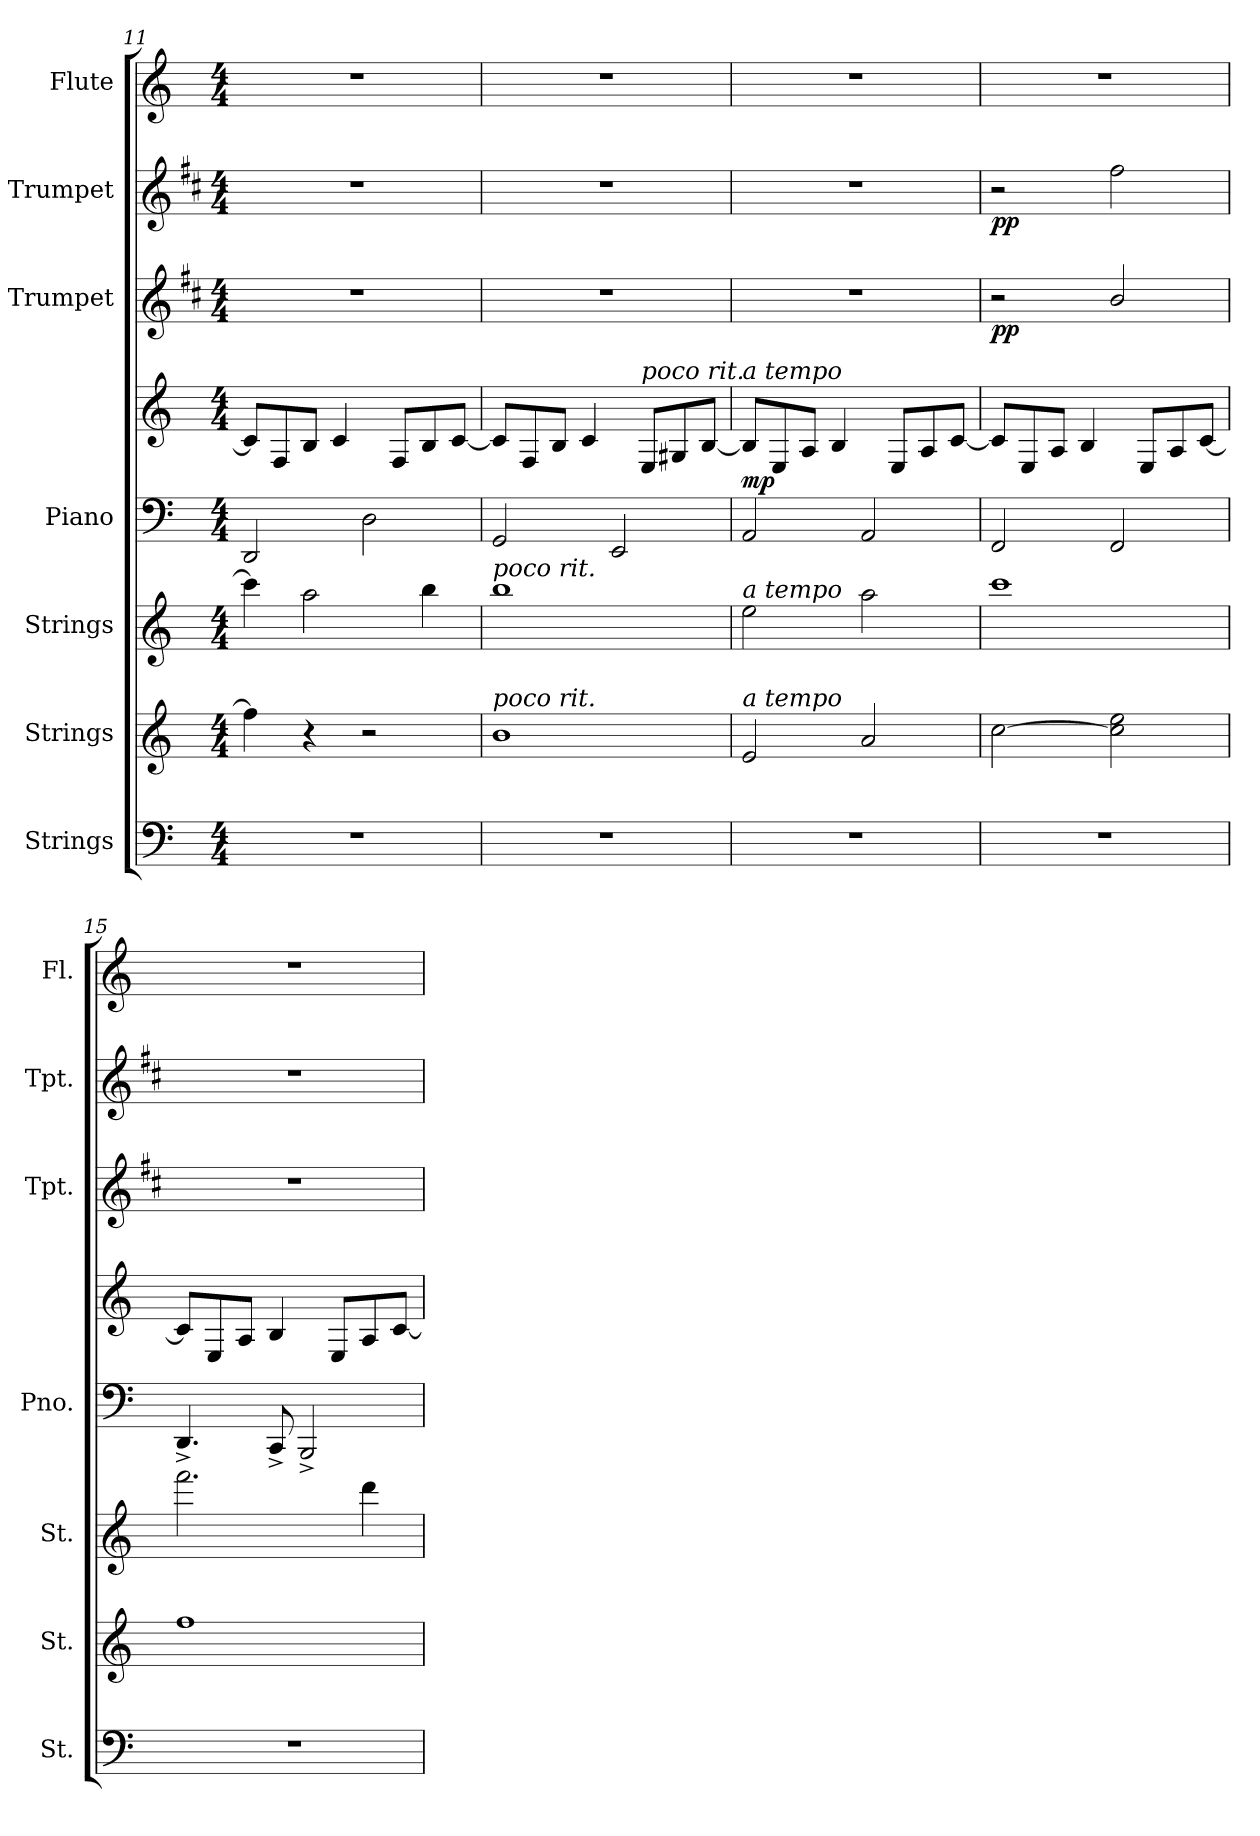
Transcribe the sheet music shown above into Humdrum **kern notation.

**kern	**kern	**kern	**kern	**kern	**dynam	**kern	**dynam	**kern	**dynam	**kern
*part7	*part6	*part5	*part4	*part4	*part4	*part3	*part3	*part2	*part2	*part1
*staff8	*staff7	*staff6	*staff5	*staff4	*staff4/5	*staff3	*staff3	*staff2	*staff2	*staff1
*I"Strings	*I"Strings	*I"Strings	*I"Piano	*	*	*I"Trumpet	*	*I"Trumpet	*	*I"Flute
*I'St.	*I'St.	*I'St.	*I'Pno.	*	*	*I'Tpt.	*	*I'Tpt.	*	*I'Fl.
*clefF4	*clefG2	*clefG2	*clefF4	*clefG2	*	*clefG2	*	*clefG2	*	*clefG2
*	*	*	*	*	*	*ITrd1c2	*	*ITrd1c2	*	*
*k[]	*k[]	*k[]	*k[]	*k[]	*	*k[]	*	*k[]	*	*k[]
*M4/4	*M4/4	*M4/4	*M4/4	*M4/4	*	*M4/4	*	*M4/4	*	*M4/4
=11	=11	=11	=11	=11	=11	=11	=11	=11	=11	=11
1r	4ff\]	4ccc\]	2DD/	8c/L]	.	1r	.	1r	.	1r
.	.	.	.	8F/	.	.	.	.	.	.
.	4r	2aa\	.	8B/J	.	.	.	.	.	.
.	.	.	.	4c/	.	.	.	.	.	.
.	2r	.	2D\	.	.	.	.	.	.	.
.	.	.	.	8F/L	.	.	.	.	.	.
.	.	4bb\	.	8B/	.	.	.	.	.	.
.	.	.	.	[8c/J	.	.	.	.	.	.
=12	=12	=12	=12	=12	=12	=12	=12	=12	=12	=12
!	!	!LO:TX:a:i:t=poco rit.	!	!	!	!	!	!	!	!
!	!LO:TX:a:i:t=poco rit.	!	!	!	!	!	!	!	!	!
1r	1b	1bb	2GG/	8c/L]	.	1r	.	1r	.	1r
.	.	.	.	8F/	.	.	.	.	.	.
.	.	.	.	8B/J	.	.	.	.	.	.
.	.	.	.	4c/	.	.	.	.	.	.
.	.	.	2EE/	.	.	.	.	.	.	.
!	!	!	!	!LO:TX:a:i:t=poco rit.	!	!	!	!	!	!
.	.	.	.	8E/L	.	.	.	.	.	.
.	.	.	.	8G#X/	.	.	.	.	.	.
.	.	.	.	[8B/J	.	.	.	.	.	.
!!LO:PB:g=z
=13	=13	=13	=13	=13	=13	=13	=13	=13	=13	=13
!	!	!	!	!LO:TX:a:i:t=a tempo	!	!	!	!	!	!
!	!	!LO:TX:a:i:t=a tempo	!	!	!	!	!	!	!	!
!	!LO:TX:a:i:t=a tempo	!	!	!	!	!	!	!	!	!
!	!	!	!	!	!LO:DY:b	!	!	!	!	!
1r	2e/	2ee\	2AA/	8B/L]	mp	1r	.	1r	.	1r
.	.	.	.	8E/	.	.	.	.	.	.
.	.	.	.	8A/J	.	.	.	.	.	.
.	.	.	.	4B/	.	.	.	.	.	.
.	2a/	2aa\	2AA/	.	.	.	.	.	.	.
.	.	.	.	8E/L	.	.	.	.	.	.
.	.	.	.	8A/	.	.	.	.	.	.
.	.	.	.	[8c/J	.	.	.	.	.	.
=14	=14	=14	=14	=14	=14	=14	=14	=14	=14	=14
!	!	!	!	!	!	!	!LO:DY:b	!	!LO:DY:b	!
1r	[2cc\	1ccc	2FF/	8c/L]	.	2r	pp	2r	pp	1r
.	.	.	.	8E/	.	.	.	.	.	.
.	.	.	.	8A/J	.	.	.	.	.	.
.	.	.	.	4B/	.	.	.	.	.	.
.	2cc\] 2ee\	.	2FF/	.	.	2a/	.	2ee\	.	.
.	.	.	.	8E/L	.	.	.	.	.	.
.	.	.	.	8A/	.	.	.	.	.	.
.	.	.	.	[8c/J	.	.	.	.	.	.
=15	=15	=15	=15	=15	=15	=15	=15	=15	=15	=15
1r	1ff	2.fff\	4.DD^/	8c/L]	.	1r	.	1r	.	1r
.	.	.	.	8E/	.	.	.	.	.	.
.	.	.	.	8A/J	.	.	.	.	.	.
.	.	.	8CC^/	4B/	.	.	.	.	.	.
.	.	.	2BBB^/	.	.	.	.	.	.	.
.	.	.	.	8E/L	.	.	.	.	.	.
.	.	4ddd\	.	8A/	.	.	.	.	.	.
.	.	.	.	[8c/J	.	.	.	.	.	.
=	=	=	=	=	=	=	=	=	=	=
*-	*-	*-	*-	*-	*-	*-	*-	*-	*-	*-
